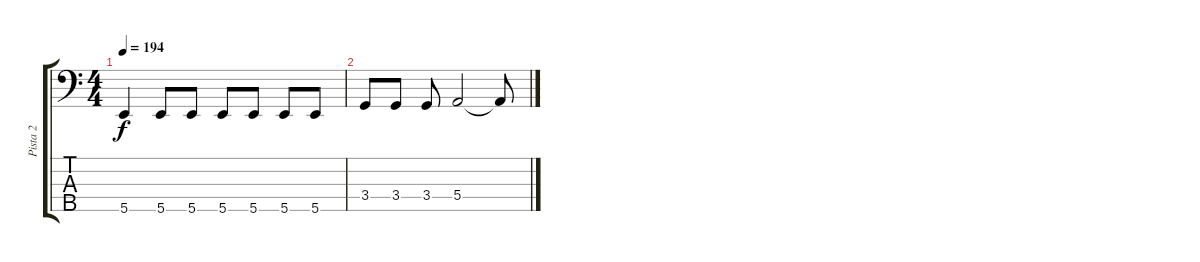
\track ("Pista 2" "Pista 2") {instrument electricbassfinger}
\staff {score tabs}
\tuning (G2 D2 A1 E1 B0) {hide}
\ts (4 4)
\tempo 194
\clef f4
\ks c
5.5.4{dy f} 5.5.8 5.5.8 5.5.8 5.5.8 5.5.8 5.5.8 |
3.4.8 3.4.8 3.4.8 5.4.2 5.4{t}.8
